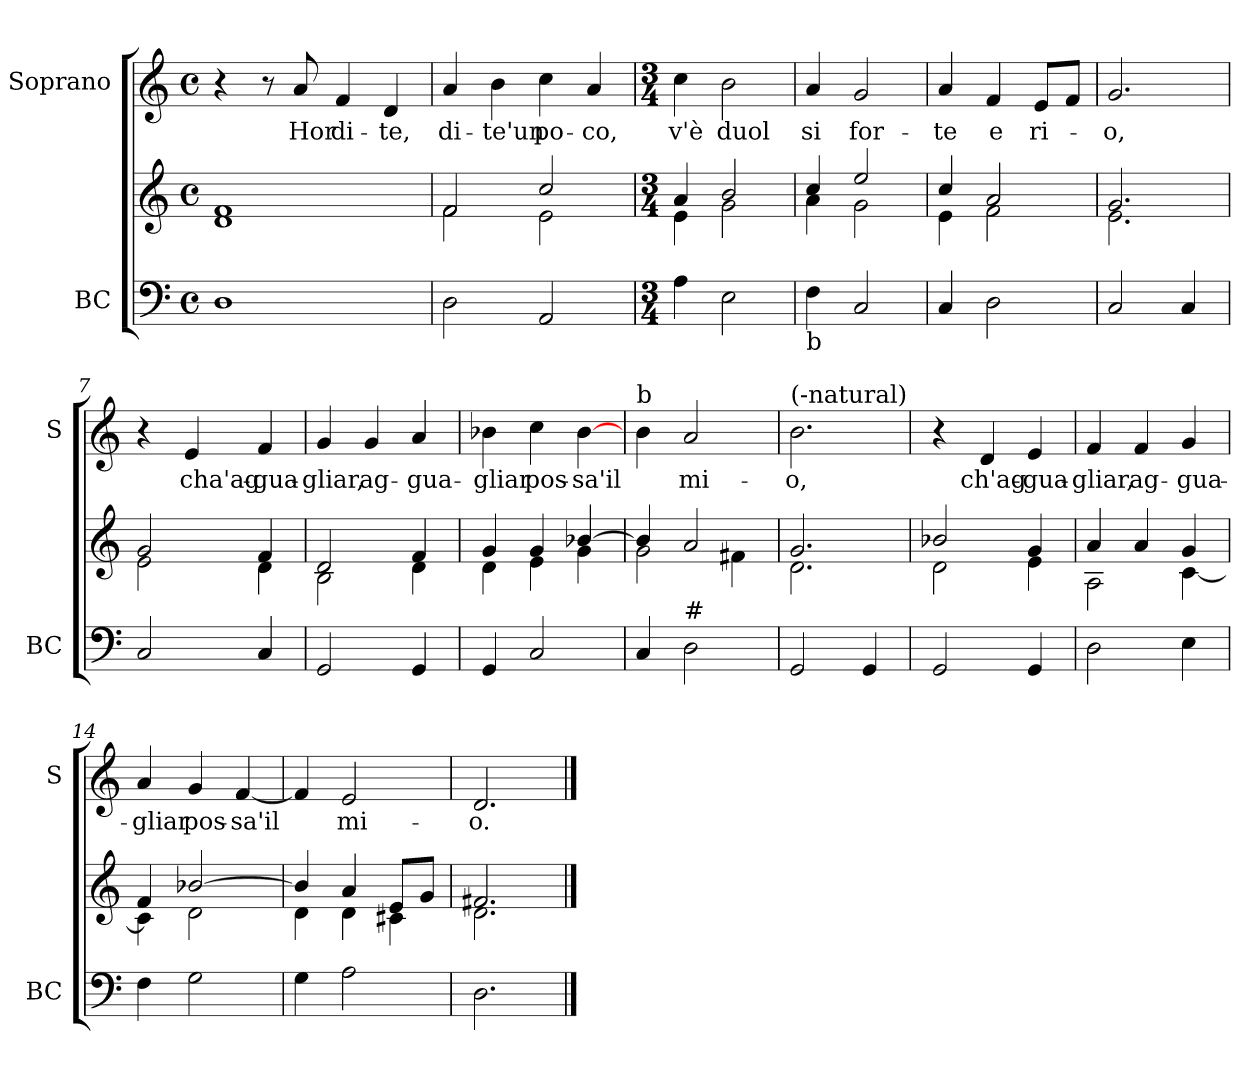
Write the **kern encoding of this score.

**kern	**kern	**kern	**text
*part2	*part2	*part1	*part1
*staff3	*staff2	*staff1	*staff1
*I"BC	*	*I"Soprano	*
*I'BC	*	*I'S	*
*clefF4	*clefG2	*clefG2	*
*k[]	*k[]	*k[]	*
*C:	*C:	*C:	*
*M4/4	*M4/4	*M4/4	*
*met(c)	*met(c)	*met(c)	*
=1	=1	=1	=1
*	*^	*	*
1D	1f	1d	4r	.
.	.	.	8r	.
!	!	!	!	!LO:LY:b
.	.	.	8a/	Hor
!	!	!	!	!LO:LY:b
.	.	.	4f/	di-
!	!	!	!	!LO:LY:b
.	.	.	4d/	-te,
=2	=2	=2	=2	=2
!	!	!	!	!LO:LY:b
2D\	2f/	2f\	4a/	di-
!	!	!	!	!LO:LY:b
.	.	.	4b\	-te'un
!	!	!	!	!LO:LY:b
2AA/	2cc/	2e\	4cc\	po-
!	!	!	!	!LO:LY:b
.	.	.	4a/	-co,
=3	=3	=3	=3	=3
*M3/4	*M3/4	*	*M3/4	*
!	!	!	!	!LO:LY:b
4A\	4a/	4e\	4cc\	v'è
!	!	!	!	!LO:LY:b
2E\	2b/	2g\	2b\	duol
=4	=4	=4	=4	=4
!LO:TX:b:t=b	!	!	!	!
!	!	!	!	!LO:LY:b
4F\	4cc/	4a\	4a/	si
!	!	!	!	!LO:LY:b
2C/	2ee/	2g\	2g/	for-
=5	=5	=5	=5	=5
!	!	!	!	!LO:LY:b
4C/	4cc/	4e\	4a/	-te
!	!	!	!	!LO:LY:b
2D\	2a/	2f\	4f/	e
!	!	!	!	!LO:LY:b
.	.	.	8e/L	ri-
.	.	.	8f/J	.
!!LO:LB:g=z
=6	=6	=6	=6	=6
!	!	!	!	!LO:LY:b
2C/	2.g/	2.e\	2.g/	-o,
4C/	.	.	.	.
=7	=7	=7	=7	=7
2C/	2g/	2e\	4r	.
!	!	!	!	!LO:LY:b
.	.	.	4e/	cha'ag-
!	!	!	!	!LO:LY:b
4C/	4f/	4d\	4f/	-gua-
=8	=8	=8	=8	=8
!	!	!	!	!LO:LY:b
2GG/	2d/	2B\	4g/	-gliar,
!	!	!	!	!LO:LY:b
.	.	.	4g/	ag-
!	!	!	!	!LO:LY:b
4GG/	4f/	4d\	4a/	-gua-
=9	=9	=9	=9	=9
!	!	!	!	!LO:LY:b
4GG/	4g/	4d\	4b-X\	-gliar
!	!	!	!	!LO:LY:b
2C/	4g/	4e\	4cc\	pos-
!	!	!	!	!LO:LY:b
.	[>4b-X/	4g\	[4b-\	-sa'il
=10	=10	=10	=10	=10
!	!	!	!LO:TX:a:t=b	!
4C/	4b-/]	2g\	4b\	.
!LO:TX:a:t=#	!	!	!	!
!	!	!	!	!LO:LY:b
2D\	2a/	.	2a/	mi-
.	.	4f#X\	.	.
=11	=11	=11	=11	=11
!	!	!	!LO:TX:a:t=(-natural)	!
!	!	!	!	!LO:LY:b
2GG/	2.g/	2.d\	2.b\	-o,
4GG/	.	.	.	.
!!LO:LB:g=z
=12	=12	=12	=12	=12
2GG/	2b-X/	2d\	4r	.
!	!	!	!	!LO:LY:b
.	.	.	4d/	ch'ag-
!	!	!	!	!LO:LY:b
4GG/	4g/	4e\	4e/	-gua-
=13	=13	=13	=13	=13
!	!	!	!	!LO:LY:b
2D\	4a/	2A\	4f/	-gliar,
!	!	!	!	!LO:LY:b
.	4a/	.	4f/	ag-
!	!	!	!	!LO:LY:b
4E\	4g/	[<4c\	4g/	-gua-
=14	=14	=14	=14	=14
!	!	!	!	!LO:LY:b
4F\	4f/	4c\]	4a/	-gliar
!	!	!	!	!LO:LY:b
2G\	[>2b-X/	2d\	4g/	pos-
!	!	!	!	!LO:LY:b
.	.	.	[4f/	-sa'il
=15	=15	=15	=15	=15
4G\	4b-/]	4d\	4f/]	.
!	!	!	!	!LO:LY:b
2A\	4a/	4d\	2e/	mi-
.	8e/L	4c#X\	.	.
.	8g/J	.	.	.
=16	=16	=16	=16	=16
!	!	!	!	!LO:LY:b
2.D\	2.f#X/	2.d\	2.d/	-o.
*	*v	*v	*	*
==	==	==	==
*-	*-	*-	*-
